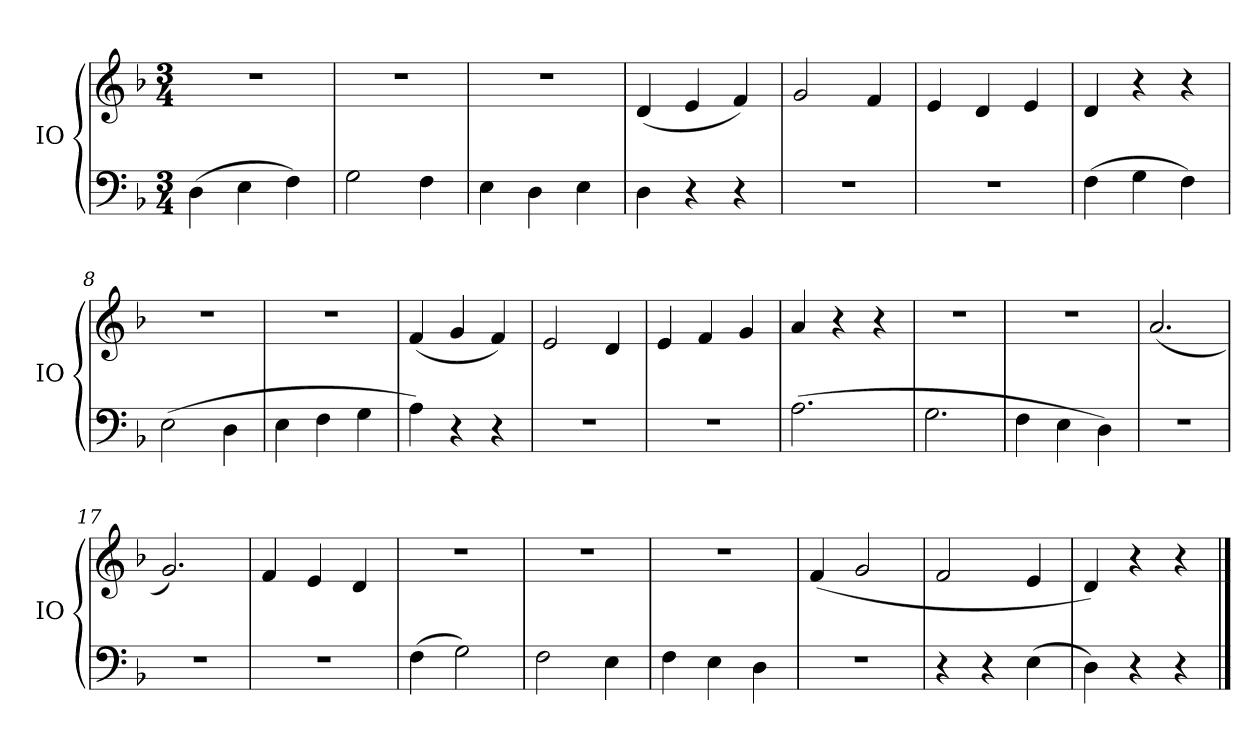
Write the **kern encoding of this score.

**kern	**kern
*part2	*part1
*staff2	*staff1
*I"IO	*I"IO
*I'IO	*I'IO
*clefF4	*clefG2
*k[b-]	*k[b-]
*M3/4	*M3/4
*MM108	*MM108
=1	=1
(4D\	2.r
4E\	.
4F\)	.
=2	=2
2G\	2.r
4F\	.
=3	=3
4E\	2.r
4D\	.
4E\	.
=4	=4
4D\	(4d/
4r	4e/
4r	4f/)
=5	=5
2.r	2g/
.	4f/
=6	=6
2.r	4e/
.	4d/
.	4e/
=7	=7
(4F\	4d/
4G\	4r
4F\)	4r
!!LO:LB:g=z
=8	=8
(2E\	2.r
4D\	.
=9	=9
4E\	2.r
4F\	.
4G\	.
=10	=10
4A\)	(4f/
4r	4g/
4r	4f/)
=11	=11
2.r	2e/
.	4d/
=12	=12
2.r	4e/
.	4f/
.	4g/
=13	=13
(2.A\	4a/
.	4r
.	4r
=14	=14
2.G\	2.r
=15	=15
4F\	2.r
4E\	.
4D\)	.
=16	=16
2.r	(2.a/
!!LO:PB:g=z
=17	=17
2.r	2.g/)
=18	=18
2.r	4f/
.	4e/
.	4d/
=19	=19
(4F\	2.r
2G\)	.
=20	=20
2F\	2.r
4E\	.
=21	=21
4F\	2.r
4E\	.
4D\	.
=22	=22
2.r	(4f/
.	2g/
=23	=23
4r	2f/
4r	.
(4E\	4e/
=24	=24
4D\)	4d/)
4r	4r
4r	4r
==	==
*-	*-
